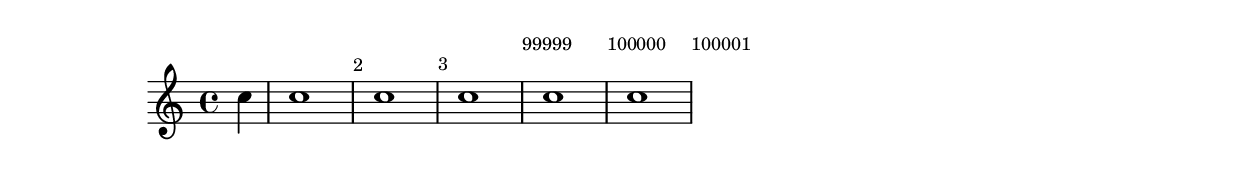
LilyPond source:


\version "2.2.0"

\header {

texidoc="Bar number may be set and their padding adjusted individually.  
The counting of bar numbers is started after the anacrusis.

To prevent clashes at the beginning of a line, the padding may have to 
be increased.
"

}

\score {
  \notes \relative c'' {
      \partial 4 c4 
      c1 c c
      \set Score.currentBarNumber = #99999
      \override Score.BarNumber  #'padding = #3
      c1 c
  }
  \paper {
    raggedright = ##t
    \context {
	\ScoreContext
	\override BarNumber #'break-visibility = #all-visible
    }
  }
}
